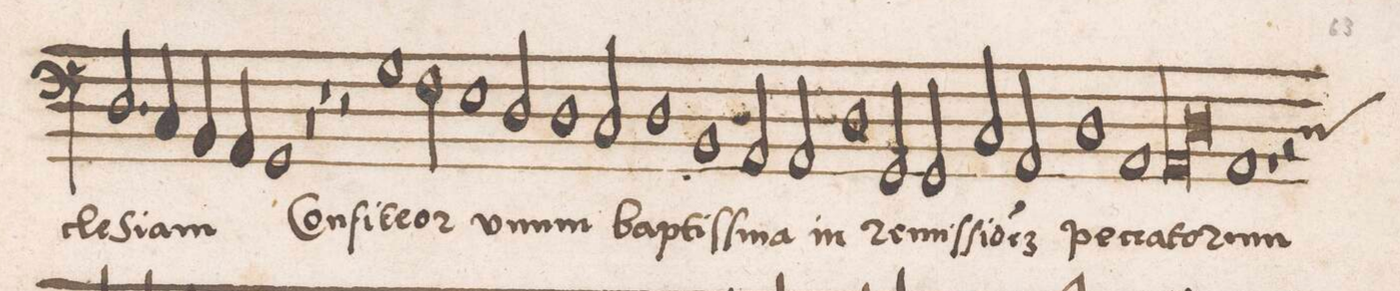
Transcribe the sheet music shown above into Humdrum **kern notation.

**kern	**text
*I"BASSVS	*
*clefF4	*
*k[]	*
*met(c|)	*
*M2/1	*
2.D/	-cle-
=151	=151
4C/	-Si-
4BB/	-am
4AA/	.
1GG	.
=152	=152
0r	.
=153	=153
1r	.
2r	.
1G	Con-
=154	=154
2F\	-fi-
1E	-te-
=155	=155
2D/	-or
1D	u-
2C/	-num
=156	=156
1D	bap-
1BB	-tiſ-
=157	=157
2AA/	-ſma
2AA/	in
1D	re-
=158	=158
2GG/	-miſ-
2GG/	-ſi-
2C/	-o-
2AA/	-(nem)
=159	=159
1D	pec-
1AA	-ca-
=160	=160
*lig	*
1AA	-to-
1D	.
*Xlig	*
=161	=161
*custos:D	*
1AA	-rum
*-	*-
